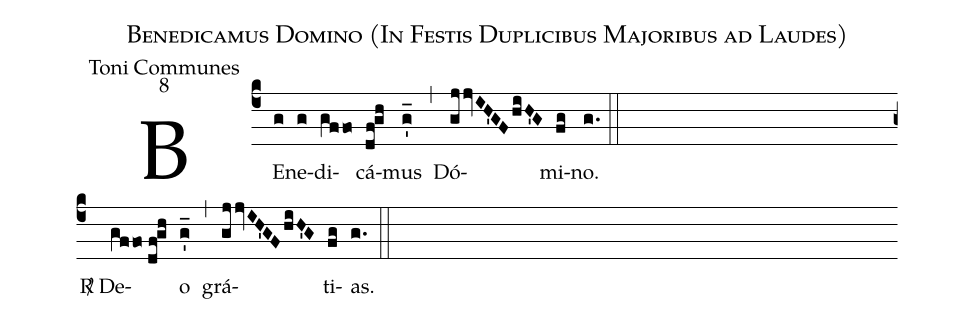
name:Benedicamus Domino (In Festis Duplicibus Majoribus ad Laudes);
office-part:Toni Communes;
mode:8;
%%
(c4)BE(g)ne(g)di(gffo)cá(df!gh)mus(g_') (,) Dó(gjjvIH'GFhiH'G)mi(fg)no.(g.) (::Z) <sp>R/</sp> De(gffo//df!gh)o(g_') (,) grá(gjjvIH'GFhiH'G)ti(fg)as.(g.) (::)
